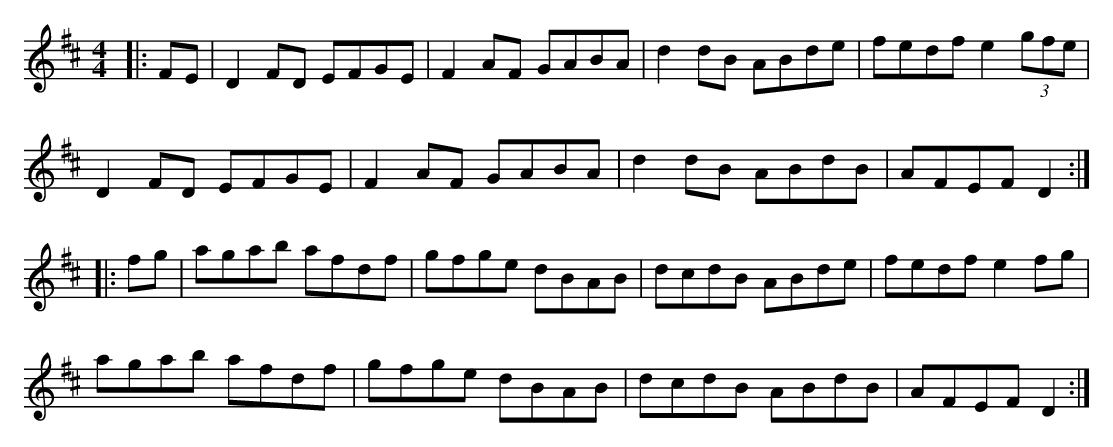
X:1
M:4/4
K:D
|:FE|D2 FD EFGE|F2 AF GABA|d2 dB ABde|fedf e2 (3gfe|
D2 FD EFGE|F2 AF GABA|d2 dB ABdB|AFEF D2:|
|:fg|agab afdf|gfge dBAB|dcdB ABde|fedf e2 fg|
agab afdf|gfge dBAB|dcdB ABdB|AFEF D2:|
